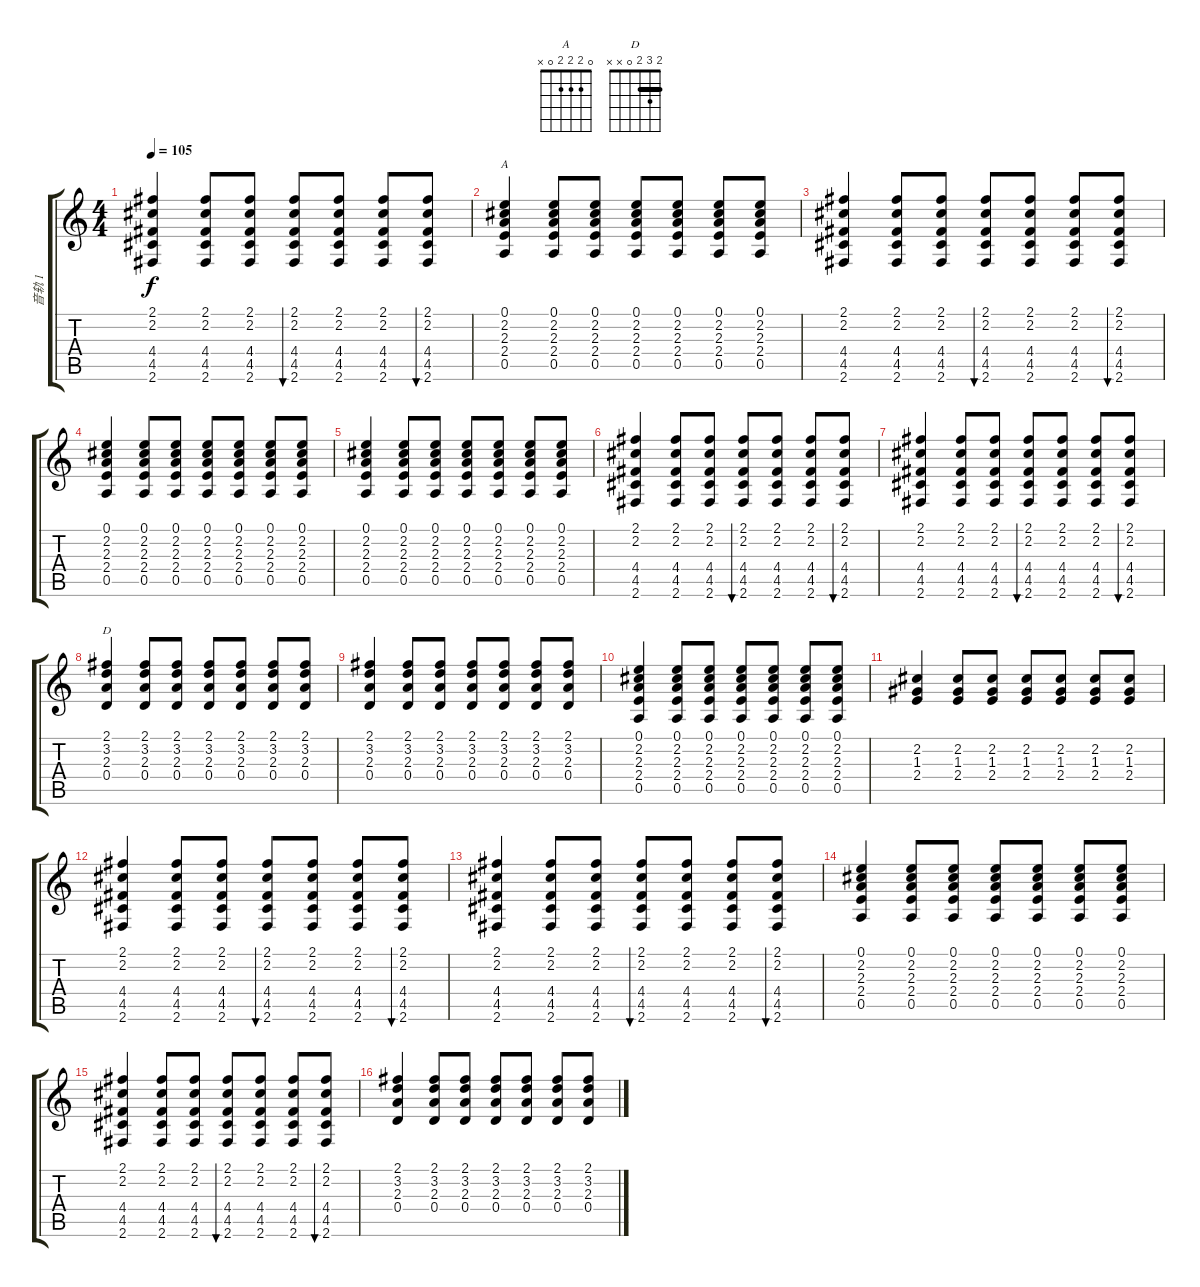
\track ("音轨 1" "音轨 1") {instrument acousticguitarsteel}
\staff {score tabs}
\tuning (E4 B3 G3 D3 A2 E2) {hide}
\chord ("A" 0 2 2 2 0 x)
\chord ("D" 2 3 2 0 x x) {barre 2}
\ts (4 4)
\tempo 105
\clef g2
\ks c
(2.1 2.2 4.4 4.5 2.6).4{dy f} (2.1 2.2 4.4 4.5 2.6).8 (2.1 2.2 4.4 4.5 2.6).8 (2.1 2.2 4.4 4.5 2.6).8{bu 60} (2.1 2.2 4.4 4.5 2.6).8 (2.1 2.2 4.4 4.5 2.6).8 (2.1 2.2 4.4 4.5 2.6).8{bu 60} |
(0.1 2.2 2.3 2.4 0.5).4{ch "A"} (0.1 2.2 2.3 2.4 0.5).8 (0.1 2.2 2.3 2.4 0.5).8 (0.1 2.2 2.3 2.4 0.5).8 (0.1 2.2 2.3 2.4 0.5).8 (0.1 2.2 2.3 2.4 0.5).8 (0.1 2.2 2.3 2.4 0.5).8 |
(2.1 2.2 4.4 4.5 2.6).4 (2.1 2.2 4.4 4.5 2.6).8 (2.1 2.2 4.4 4.5 2.6).8 (2.1 2.2 4.4 4.5 2.6).8{bu 60} (2.1 2.2 4.4 4.5 2.6).8 (2.1 2.2 4.4 4.5 2.6).8 (2.1 2.2 4.4 4.5 2.6).8{bu 60} |
(0.1 2.2 2.3 2.4 0.5).4 (0.1 2.2 2.3 2.4 0.5).8 (0.1 2.2 2.3 2.4 0.5).8 (0.1 2.2 2.3 2.4 0.5).8 (0.1 2.2 2.3 2.4 0.5).8 (0.1 2.2 2.3 2.4 0.5).8 (0.1 2.2 2.3 2.4 0.5).8 |
(0.1 2.2 2.3 2.4 0.5).4 (0.1 2.2 2.3 2.4 0.5).8 (0.1 2.2 2.3 2.4 0.5).8 (0.1 2.2 2.3 2.4 0.5).8 (0.1 2.2 2.3 2.4 0.5).8 (0.1 2.2 2.3 2.4 0.5).8 (0.1 2.2 2.3 2.4 0.5).8 |
(2.1 2.2 4.4 4.5 2.6).4 (2.1 2.2 4.4 4.5 2.6).8 (2.1 2.2 4.4 4.5 2.6).8 (2.1 2.2 4.4 4.5 2.6).8{bu 60} (2.1 2.2 4.4 4.5 2.6).8 (2.1 2.2 4.4 4.5 2.6).8 (2.1 2.2 4.4 4.5 2.6).8{bu 60} |
(2.1 2.2 4.4 4.5 2.6).4 (2.1 2.2 4.4 4.5 2.6).8 (2.1 2.2 4.4 4.5 2.6).8 (2.1 2.2 4.4 4.5 2.6).8{bu 60} (2.1 2.2 4.4 4.5 2.6).8 (2.1 2.2 4.4 4.5 2.6).8 (2.1 2.2 4.4 4.5 2.6).8{bu 60} |
(2.1 3.2 2.3 0.4).4{ch "D"} (2.1 3.2 2.3 0.4).8 (2.1 3.2 2.3 0.4).8 (2.1 3.2 2.3 0.4).8 (2.1 3.2 2.3 0.4).8 (2.1 3.2 2.3 0.4).8 (2.1 3.2 2.3 0.4).8 |
(2.1 3.2 2.3 0.4).4 (2.1 3.2 2.3 0.4).8 (2.1 3.2 2.3 0.4).8 (2.1 3.2 2.3 0.4).8 (2.1 3.2 2.3 0.4).8 (2.1 3.2 2.3 0.4).8 (2.1 3.2 2.3 0.4).8 |
(0.1 2.2 2.3 2.4 0.5).4 (0.1 2.2 2.3 2.4 0.5).8 (0.1 2.2 2.3 2.4 0.5).8 (0.1 2.2 2.3 2.4 0.5).8 (0.1 2.2 2.3 2.4 0.5).8 (0.1 2.2 2.3 2.4 0.5).8 (0.1 2.2 2.3 2.4 0.5).8 |
(2.2 1.3 2.4).4 (2.2 1.3 2.4).8 (2.2 1.3 2.4).8 (2.2 1.3 2.4).8 (2.2 1.3 2.4).8 (2.2 1.3 2.4).8 (2.2 1.3 2.4).8 |
(2.1 2.2 4.4 4.5 2.6).4 (2.1 2.2 4.4 4.5 2.6).8 (2.1 2.2 4.4 4.5 2.6).8 (2.1 2.2 4.4 4.5 2.6).8{bu 60} (2.1 2.2 4.4 4.5 2.6).8 (2.1 2.2 4.4 4.5 2.6).8 (2.1 2.2 4.4 4.5 2.6).8{bu 60} |
(2.1 2.2 4.4 4.5 2.6).4 (2.1 2.2 4.4 4.5 2.6).8 (2.1 2.2 4.4 4.5 2.6).8 (2.1 2.2 4.4 4.5 2.6).8{bu 60} (2.1 2.2 4.4 4.5 2.6).8 (2.1 2.2 4.4 4.5 2.6).8 (2.1 2.2 4.4 4.5 2.6).8{bu 60} |
(0.1 2.2 2.3 2.4 0.5).4 (0.1 2.2 2.3 2.4 0.5).8 (0.1 2.2 2.3 2.4 0.5).8 (0.1 2.2 2.3 2.4 0.5).8 (0.1 2.2 2.3 2.4 0.5).8 (0.1 2.2 2.3 2.4 0.5).8 (0.1 2.2 2.3 2.4 0.5).8 |
(2.1 2.2 4.4 4.5 2.6).4 (2.1 2.2 4.4 4.5 2.6).8 (2.1 2.2 4.4 4.5 2.6).8 (2.1 2.2 4.4 4.5 2.6).8{bu 60} (2.1 2.2 4.4 4.5 2.6).8 (2.1 2.2 4.4 4.5 2.6).8 (2.1 2.2 4.4 4.5 2.6).8{bu 60} |
(2.1 3.2 2.3 0.4).4 (2.1 3.2 2.3 0.4).8 (2.1 3.2 2.3 0.4).8 (2.1 3.2 2.3 0.4).8 (2.1 3.2 2.3 0.4).8 (2.1 3.2 2.3 0.4).8 (2.1 3.2 2.3 0.4).8
